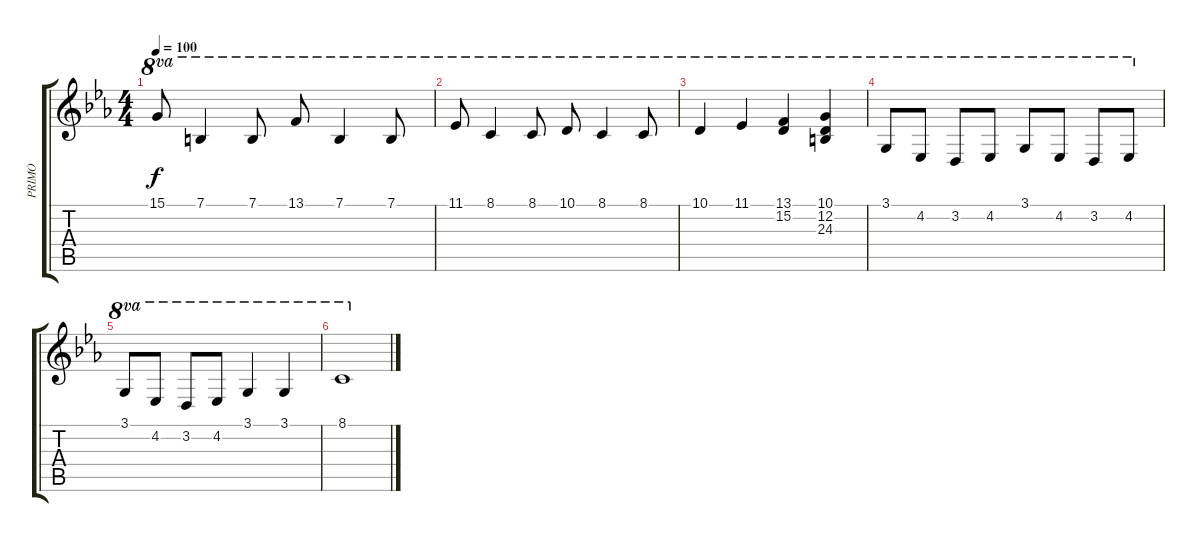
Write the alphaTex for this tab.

\track ("PRIMO" "PRIMO") {instrument acousticgrandpiano}
\staff {score tabs}
\tuning (E4 B3 G3 D3 A2 E2) {hide}
\ts (4 4)
\tempo 100
\clef g2
\ks cminor
15.1.8{ot 8va dy f} 7.1.4{ot 8va} 7.1.8{ot 8va} 13.1.8{ot 8va} 7.1.4{ot 8va} 7.1.8{ot 8va} |
11.1.8{ot 8va} 8.1.4{ot 8va} 8.1.8{ot 8va} 10.1.8{ot 8va} 8.1.4{ot 8va} 8.1.8{ot 8va} |
10.1.4{ot 8va} 11.1.4{ot 8va} (13.1 15.2).4{ot 8va} (10.1 12.2 24.3).4{ot 8va} |
3.1.8{ot 8va} 4.2.8{ot 8va} 3.2.8{ot 8va} 4.2.8{ot 8va} 3.1.8{ot 8va} 4.2.8{ot 8va} 3.2.8{ot 8va} 4.2.8{ot 8va} |
3.1.8{ot 8va} 4.2.8{ot 8va} 3.2.8{ot 8va} 4.2.8{ot 8va} 3.1.4{ot 8va} 3.1.4{ot 8va} |
8.1.1{ot 8va}
